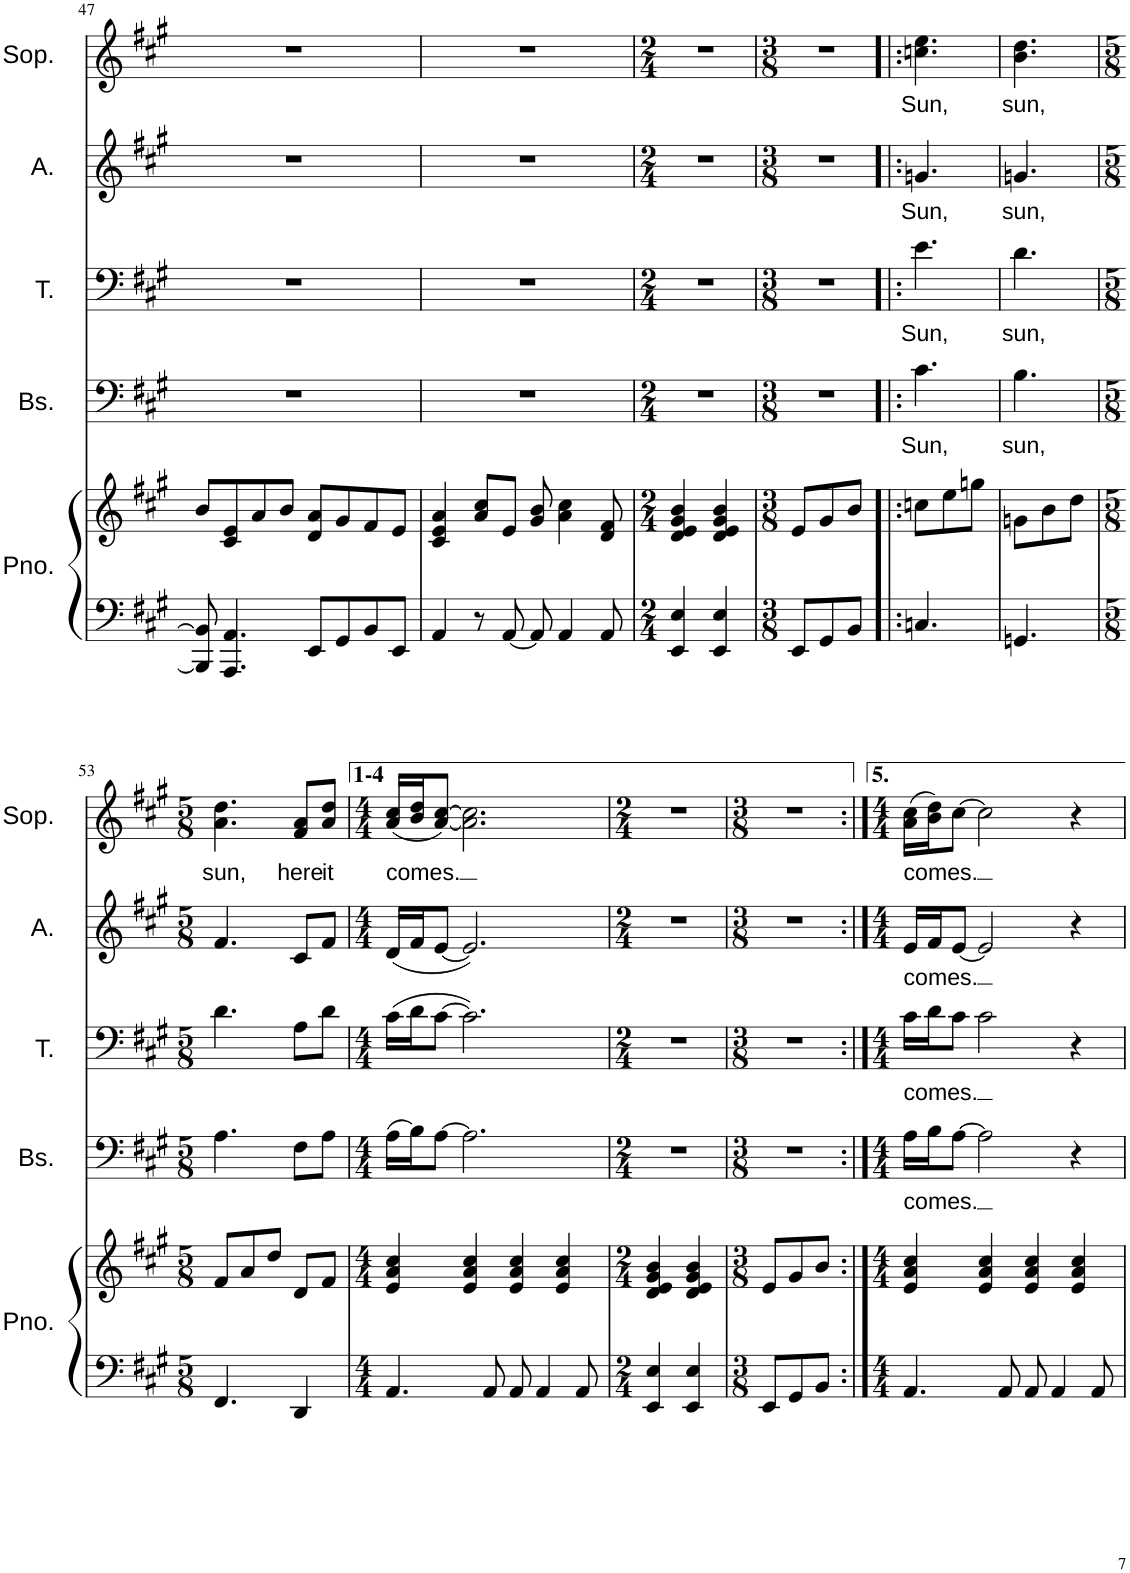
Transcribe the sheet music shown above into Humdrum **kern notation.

**kern	**kern	**kern	**text	**kern	**text	**kern	**text	**kern	**text
*part5	*part5	*part4	*part4	*part3	*part3	*part2	*part2	*part1	*part1
*staff6	*staff5	*staff4	*staff4	*staff3	*staff3	*staff2	*staff2	*staff1	*staff1
*I"Piano	*	*I"Bas	*	*I"Tenor	*	*I"Alt	*	*I"Sopraan	*
*I'Pno.	*	*I'Bs.	*	*I'T.	*	*I'A.	*	*I'Sop.	*
!!LO:PB:g=z
*clefF4	*clefG2	*clefF4	*	*clefF4	*	*clefG2	*	*clefG2	*
*k[f#c#g#]	*k[f#c#g#]	*k[f#c#g#]	*	*k[f#c#g#]	*	*k[f#c#g#]	*	*k[f#c#g#]	*
*M4/4	*M4/4	*M4/4	*	*M4/4	*	*M4/4	*	*M4/4	*
=47	=47	=47	=47	=47	=47	=47	=47	=47	=47
8BBB/] 8BB/]	8b/L	1r	.	1r	.	1r	.	1r	.
4.AAA/ 4.AA/	8c#/ 8e/	.	.	.	.	.	.	.	.
.	8a/	.	.	.	.	.	.	.	.
.	8b/J	.	.	.	.	.	.	.	.
8EE/L	8d/ 8a/L	.	.	.	.	.	.	.	.
8GG#/	8g#/	.	.	.	.	.	.	.	.
8BB/	8f#/	.	.	.	.	.	.	.	.
8EE/J	8e/J	.	.	.	.	.	.	.	.
=48	=48	=48	=48	=48	=48	=48	=48	=48	=48
4AA/	4c#/ 4e/ 4a/	1r	.	1r	.	1r	.	1r	.
8r	8a/ 8cc#/L	.	.	.	.	.	.	.	.
[8AA/	8e/J	.	.	.	.	.	.	.	.
8AA/]	8g#/ 8b/	.	.	.	.	.	.	.	.
4AA/	4a\ 4cc#\	.	.	.	.	.	.	.	.
8AA/	8d/ 8f#/	.	.	.	.	.	.	.	.
=49	=49	=49	=49	=49	=49	=49	=49	=49	=49
*M2/4	*M2/4	*M2/4	*	*M2/4	*	*M2/4	*	*M2/4	*
4EE/ 4E/	4d/ 4e/ 4g#/ 4b/	2r	.	2r	.	2r	.	2r	.
4EE/ 4E/	4d/ 4e/ 4g#/ 4b/	.	.	.	.	.	.	.	.
=50	=50	=50	=50	=50	=50	=50	=50	=50	=50
*M3/8	*M3/8	*M3/8	*	*M3/8	*	*M3/8	*	*M3/8	*
8EE/L	8e/L	4.r	.	4.r	.	4.r	.	4.r	.
8GG#/	8g#/	.	.	.	.	.	.	.	.
8BB/J	8b/J	.	.	.	.	.	.	.	.
=51!|:	=51!|:	=51!|:	=51!|:	=51!|:	=51!|:	=51!|:	=51!|:	=51!|:	=51!|:
!	!	!	!LO:LY:b	!	!LO:LY:b	!	!LO:LY:b	!	!LO:LY:b
4.Cn/	8ccn\L	4.c#\	Sun,	4.e\	Sun,	4.gn/	Sun,	4.ccn\ 4.ee\	Sun,
.	8ee\	.	.	.	.	.	.	.	.
.	8ggn\J	.	.	.	.	.	.	.	.
=52	=52	=52	=52	=52	=52	=52	=52	=52	=52
!	!	!	!LO:LY:b	!	!LO:LY:b	!	!LO:LY:b	!	!LO:LY:b
4.GGn/	8gn\L	4.B\	sun,	4.d\	sun,	4.gn/	sun,	4.b\ 4.dd\	sun,
.	8b\	.	.	.	.	.	.	.	.
.	8dd\J	.	.	.	.	.	.	.	.
!!LO:LB:g=z
=53	=53	=53	=53	=53	=53	=53	=53	=53	=53
*M5/8	*M5/8	*M5/8	*	*M5/8	*	*M5/8	*	*M5/8	*
!	!	!	!	!	!	!	!	!	!LO:LY:b
4.FF#/	8f#/L	4.A\	.	4.d\	.	4.f#/	.	4.a\ 4.dd\	sun,
.	8a/	.	.	.	.	.	.	.	.
.	8dd/J	.	.	.	.	.	.	.	.
!	!	!	!	!	!	!	!	!	!LO:LY:b
4DD/	8d/L	8F#\L	.	8A\L	.	8c#/L	.	8f#/ 8a/L	here
!	!	!	!	!	!	!	!	!	!LO:LY:b
.	8f#/J	8A\J	.	8d\J	.	8f#/J	.	8a/ 8dd/J	it
=54	=54	=54	=54	=54	=54	=54	=54	=54	=54
*M4/4	*M4/4	*M4/4	*	*M4/4	*	*M4/4	*	*M4/4	*
!	!	!	!	!	!	!	!	!	!LO:LY:b
4.AA/	4e/ 4a/ 4cc#/	(16A\LL	.	(16c#\LL	.	(16d/LL	.	(16a/ 16cc#/LL	comes.
.	.	16B\J)	.	16d\J	.	16f#/J	.	16b/ 16dd/J	.
.	.	[8A\J	.	[8c#\J	.	[8e/J	.	[8a/ [8cc#/J)	.
.	4e/ 4a/ 4cc#/	2.A\]	.	2.c#\])	.	2.e/])	.	2.a\] 2.cc#\]	.
8AA/	.	.	.	.	.	.	.	.	.
8AA/	4e/ 4a/ 4cc#/	.	.	.	.	.	.	.	.
4AA/	.	.	.	.	.	.	.	.	.
.	4e/ 4a/ 4cc#/	.	.	.	.	.	.	.	.
8AA/	.	.	.	.	.	.	.	.	.
=55	=55	=55	=55	=55	=55	=55	=55	=55	=55
*M2/4	*M2/4	*M2/4	*	*M2/4	*	*M2/4	*	*M2/4	*
4EE/ 4E/	4d/ 4e/ 4g#/ 4b/	2r	.	2r	.	2r	.	2r	.
4EE/ 4E/	4d/ 4e/ 4g#/ 4b/	.	.	.	.	.	.	.	.
=56	=56	=56	=56	=56	=56	=56	=56	=56	=56
*M3/8	*M3/8	*M3/8	*	*M3/8	*	*M3/8	*	*M3/8	*
8EE/L	8e/L	4.r	.	4.r	.	4.r	.	4.r	.
8GG#/	8g#/	.	.	.	.	.	.	.	.
8BB/J	8b/J	.	.	.	.	.	.	.	.
=57:|!	=57:|!	=57:|!	=57:|!	=57:|!	=57:|!	=57:|!	=57:|!	=57:|!	=57:|!
*M4/4	*M4/4	*M4/4	*	*M4/4	*	*M4/4	*	*M4/4	*
!	!	!	!LO:LY:b	!	!LO:LY:b	!	!LO:LY:b	!	!LO:LY:b
4.AA/	4e/ 4a/ 4cc#/	16A\LL	comes.	16c#\LL	comes.	16e/LL	comes.	(16a\ 16cc#\LL	comes.
.	.	16B\J	.	16d\J	.	16f#/J	.	16b\ 16dd\J)	.
.	.	[8A\J	.	8c#\J	.	[8e/J	.	[8cc#\J	.
.	4e/ 4a/ 4cc#/	2A\]	.	2c#\	.	2e/]	.	2cc#\]	.
8AA/	.	.	.	.	.	.	.	.	.
8AA/	4e/ 4a/ 4cc#/	.	.	.	.	.	.	.	.
4AA/	.	.	.	.	.	.	.	.	.
.	4e/ 4a/ 4cc#/	4r	.	4r	.	4r	.	4r	.
8AA/	.	.	.	.	.	.	.	.	.
=	=	=	=	=	=	=	=	=	=
*-	*-	*-	*-	*-	*-	*-	*-	*-	*-
